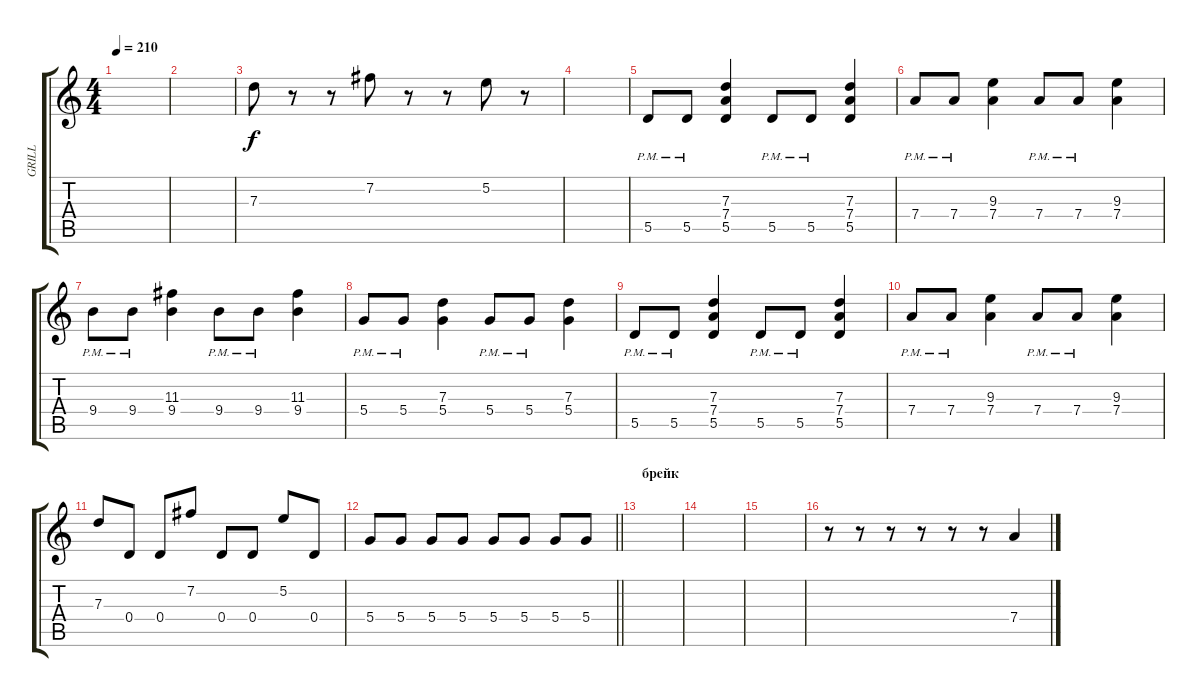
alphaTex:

\track ("GRILL" "GRILL") {instrument overdrivenguitar}
\staff {score tabs}
\tuning (E4 B3 G3 D3 A2 E2) {hide}
\ts (4 4)
\tempo 210
\clef g2
\ks c
|
|
7.3.8 r.8 r.8 7.2.8 r.8 r.8 5.2.8 r.8 |
|
5.5{pm}.8 5.5{pm}.8 (7.3 7.4 5.5).4 5.5{pm}.8 5.5{pm}.8 (7.3 7.4 5.5).4 |
7.4{pm}.8 7.4{pm}.8 (9.3 7.4).4 7.4{pm}.8 7.4{pm}.8 (9.3 7.4).4 |
9.4{pm}.8 9.4{pm}.8 (11.3 9.4).4 9.4{pm}.8 9.4{pm}.8 (11.3 9.4).4 |
5.4{pm}.8 5.4{pm}.8 (7.3 5.4).4 5.4{pm}.8 5.4{pm}.8 (7.3 5.4).4 |
5.5{pm}.8 5.5{pm}.8 (7.3 7.4 5.5).4 5.5{pm}.8 5.5{pm}.8 (7.3 7.4 5.5).4 |
7.4{pm}.8 7.4{pm}.8 (9.3 7.4).4 7.4{pm}.8 7.4{pm}.8 (9.3 7.4).4 |
7.3.8 0.4.8 0.4.8 7.2.8 0.4.8 0.4.8 5.2.8 0.4.8 |
\barLineRight lightlight
5.4.8 5.4.8 5.4.8 5.4.8 5.4.8 5.4.8 5.4.8 5.4.8 |
\section ("" "брейк")
|
|
|
r.8 r.8 r.8 r.8 r.8 r.8 7.4.4
